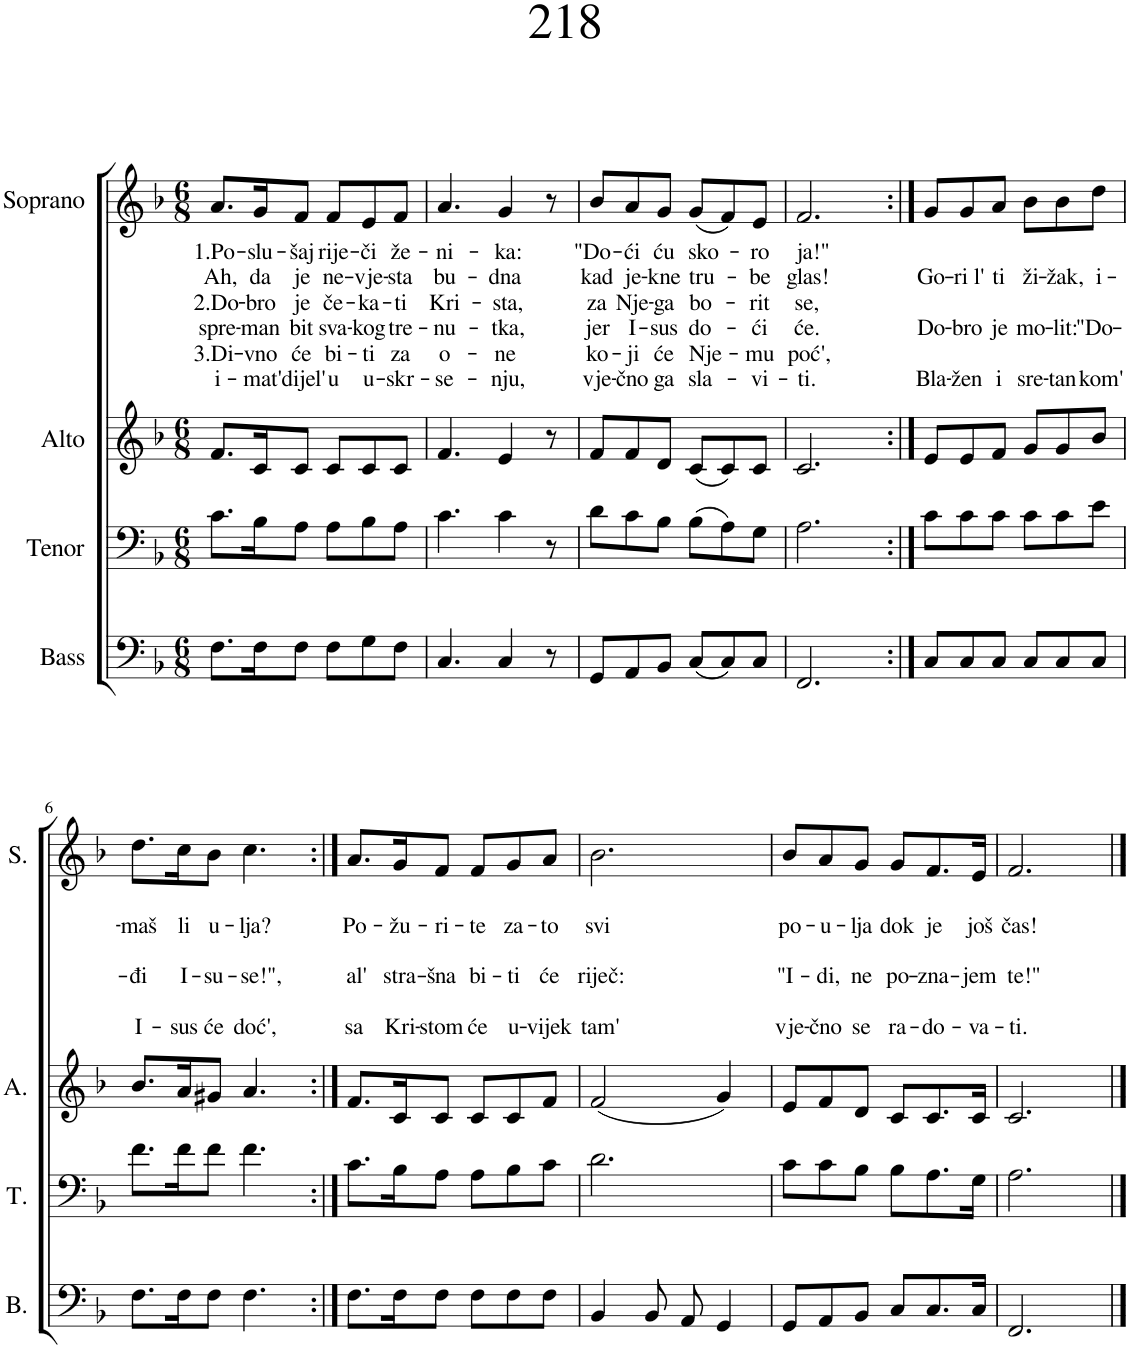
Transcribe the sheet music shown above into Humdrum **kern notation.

**kern	**kern	**kern	**kern	**text	**text	**text	**text	**text	**text
*part4	*part3	*part2	*part1	*part1	*part1	*part1	*part1	*part1	*part1
*staff4	*staff3	*staff2	*staff1	*staff1	*staff1	*staff1	*staff1	*staff1	*staff1
*I"Bass	*I"Tenor	*I"Alto	*I"Soprano	*	*	*	*	*	*
*I'B.	*I'T.	*I'A.	*I'S.	*	*	*	*	*	*
*clefF4	*clefF4	*clefG2	*clefG2	*	*	*	*	*	*
*k[b-]	*k[b-]	*k[b-]	*k[b-]	*	*	*	*	*	*
*M6/8	*M6/8	*M6/8	*M6/8	*	*	*	*	*	*
=1	=1	=1	=1	=1	=1	=1	=1	=1	=1
!	!	!	!	!LO:LY:b	!LO:LY:b	!LO:LY:b	!LO:LY:b	!LO:LY:b	!LO:LY:b
8.F\L	8.c\L	8.f/L	8.a/L	1.Po-	Ah,	2.Do-	spre-	3.Di-	i-
!	!	!	!	!LO:LY:b	!LO:LY:b	!LO:LY:b	!LO:LY:b	!LO:LY:b	!LO:LY:b
16F\K	16B-\K	16c/K	16g/K	-slu-	da	-bro	-man	-vno	-mat'
!	!	!	!	!LO:LY:b	!LO:LY:b	!LO:LY:b	!LO:LY:b	!LO:LY:b	!LO:LY:b
8F\J	8A\J	8c/J	8f/J	-šaj	je	je	bit	će	dijel'
!	!	!	!	!LO:LY:b	!LO:LY:b	!LO:LY:b	!LO:LY:b	!LO:LY:b	!LO:LY:b
8F\L	8A\L	8c/L	8f/L	rije-	ne-	če-	sva-	bi-	u
!	!	!	!	!LO:LY:b	!LO:LY:b	!LO:LY:b	!LO:LY:b	!LO:LY:b	!LO:LY:b
8G\	8B-\	8c/	8e/	-či	-vje-	-ka-	-kog	-ti	u-
!	!	!	!	!LO:LY:b	!LO:LY:b	!LO:LY:b	!LO:LY:b	!LO:LY:b	!LO:LY:b
8F\J	8A\J	8c/J	8f/J	že-	-sta	-ti	tre-	za	-skr-
=2	=2	=2	=2	=2	=2	=2	=2	=2	=2
!	!	!	!	!LO:LY:b	!LO:LY:b	!LO:LY:b	!LO:LY:b	!LO:LY:b	!LO:LY:b
4.C/	4.c\	4.f/	4.a/	-ni-	bu-	Kri-	-nu-	o-	-se-
!	!	!	!	!LO:LY:b	!LO:LY:b	!LO:LY:b	!LO:LY:b	!LO:LY:b	!LO:LY:b
4C/	4c\	4e/	4g/	-ka:	-dna	-sta,	-tka,	-ne	-nju,
8r	8r	8r	8r	.	.	.	.	.	.
=3	=3	=3	=3	=3	=3	=3	=3	=3	=3
!	!	!	!	!LO:LY:b	!LO:LY:b	!LO:LY:b	!LO:LY:b	!LO:LY:b	!LO:LY:b
8GG/L	8d\L	8f/L	8b-/L	"Do-	kad	za	jer	ko-	vje-
!	!	!	!	!LO:LY:b	!LO:LY:b	!LO:LY:b	!LO:LY:b	!LO:LY:b	!LO:LY:b
8AA/	8c\	8f/	8a/	-ći	je-	Nje-	I-	-ji	-čno
!	!	!	!	!LO:LY:b	!LO:LY:b	!LO:LY:b	!LO:LY:b	!LO:LY:b	!LO:LY:b
8BB-/J	8B-\J	8d/J	8g/J	ću	-kne	-ga	-sus	će	ga
!	!	!	!	!LO:LY:b	!LO:LY:b	!LO:LY:b	!LO:LY:b	!LO:LY:b	!LO:LY:b
(8C/L	(8B-\L	(8c/L	(8g/L	sko-	tru-	bo-	do-	Nje-	sla-
8C/)	8A\)	8c/)	8f/)	.	.	.	.	.	.
!	!	!	!	!LO:LY:b	!LO:LY:b	!LO:LY:b	!LO:LY:b	!LO:LY:b	!LO:LY:b
8C/J	8G\J	8c/J	8e/J	-ro	-be	-rit	-ći	-mu	-vi-
=4	=4	=4	=4	=4	=4	=4	=4	=4	=4
!	!	!	!	!LO:LY:b	!LO:LY:b	!LO:LY:b	!LO:LY:b	!LO:LY:b	!LO:LY:b
2.FF/	2.A\	2.c/	2.f/	ja!"	glas!	se,	će.	poć',	-ti.
=5:|!	=5:|!	=5:|!	=5:|!	=5:|!	=5:|!	=5:|!	=5:|!	=5:|!	=5:|!
!	!	!	!	!	!LO:LY:b	!	!LO:LY:b	!	!LO:LY:b
8C/L	8c\L	8e/L	8g/L	.	Go-	.	Do-	.	Bla-
!	!	!	!	!	!LO:LY:b	!	!LO:LY:b	!	!LO:LY:b
8C/	8c\	8e/	8g/	.	-ri l'	.	-bro	.	-žen
!	!	!	!	!	!LO:LY:b	!	!LO:LY:b	!	!LO:LY:b
8C/J	8c\J	8f/J	8a/J	.	ti	.	je	.	i
!	!	!	!	!	!LO:LY:b	!	!LO:LY:b	!	!LO:LY:b
8C/L	8c\L	8g/L	8b-\L	.	ži-	.	mo-	.	sre-
!	!	!	!	!	!LO:LY:b	!	!LO:LY:b	!	!LO:LY:b
8C/	8c\	8g/	8b-\	.	-žak,	.	-lit:	.	-tan
!	!	!	!	!	!LO:LY:b	!	!LO:LY:b	!	!LO:LY:b
8C/J	8e\J	8b-/J	8dd\J	.	i-	.	"Do-	.	kom'
!!LO:LB:g=z
=6	=6	=6	=6	=6	=6	=6	=6	=6	=6
!	!	!	!	!	!LO:LY:b	!	!LO:LY:b	!	!LO:LY:b
8.F\L	8.f\L	8.b-/L	8.dd\L	.	-maš	.	-đi	.	I-
!	!	!	!	!	!LO:LY:b	!	!LO:LY:b	!	!LO:LY:b
16F\K	16f\K	16a/K	16cc\K	.	li	.	I-	.	-sus
!	!	!	!	!	!LO:LY:b	!	!LO:LY:b	!	!LO:LY:b
8F\J	8f\J	8g#X/J	8b-\J	.	u-	.	-su-	.	će
!	!	!	!	!	!LO:LY:b	!	!LO:LY:b	!	!LO:LY:b
4.F\	4.f\	4.a/	4.cc\	.	-lja?	.	-se!",	.	doć',
=7:|!	=7:|!	=7:|!	=7:|!	=7:|!	=7:|!	=7:|!	=7:|!	=7:|!	=7:|!
!	!	!	!	!	!LO:LY:b	!	!LO:LY:b	!	!LO:LY:b
8.F\L	8.c\L	8.f/L	8.a/L	.	Po-	.	al'	.	sa
!	!	!	!	!	!LO:LY:b	!	!LO:LY:b	!	!LO:LY:b
16F\K	16B-\K	16c/K	16g/K	.	-žu-	.	stra-	.	Kri-
!	!	!	!	!	!LO:LY:b	!	!LO:LY:b	!	!LO:LY:b
8F\J	8A\J	8c/J	8f/J	.	-ri-	.	-šna	.	-stom
!	!	!	!	!	!LO:LY:b	!	!LO:LY:b	!	!LO:LY:b
8F\L	8A\L	8c/L	8f/L	.	-te	.	bi-	.	će
!	!	!	!	!	!LO:LY:b	!	!LO:LY:b	!	!LO:LY:b
8F\	8B-\	8c/	8g/	.	za-	.	-ti	.	u-
!	!	!	!	!	!LO:LY:b	!	!LO:LY:b	!	!LO:LY:b
8F\J	8c\J	8f/J	8a/J	.	-to	.	će	.	-vijek
=8	=8	=8	=8	=8	=8	=8	=8	=8	=8
!	!	!	!	!	!LO:LY:b	!	!LO:LY:b	!	!LO:LY:b
4BB-/	2.d\	(2f/	2.b-\	.	svi	.	riječ:	.	tam'
8BB-/	.	.	.	.	.	.	.	.	.
8AA/	.	.	.	.	.	.	.	.	.
4GG/	.	4g/)	.	.	.	.	.	.	.
=9	=9	=9	=9	=9	=9	=9	=9	=9	=9
!	!	!	!	!	!LO:LY:b	!	!LO:LY:b	!	!LO:LY:b
8GG/L	8c\L	8e/L	8b-/L	.	po-	.	"I-	.	vje-
!	!	!	!	!	!LO:LY:b	!	!LO:LY:b	!	!LO:LY:b
8AA/	8c\	8f/	8a/	.	-u-	.	-di,	.	-čno
!	!	!	!	!	!LO:LY:b	!	!LO:LY:b	!	!LO:LY:b
8BB-/J	8B-\J	8d/J	8g/J	.	-lja	.	ne	.	se
!	!	!	!	!	!LO:LY:b	!	!LO:LY:b	!	!LO:LY:b
8C/L	8B-\L	8c/L	8g/L	.	dok	.	po-	.	ra-
!	!	!	!	!	!LO:LY:b	!	!LO:LY:b	!	!LO:LY:b
8.C/	8.A\	8.c/	8.f/	.	je	.	-zna-	.	-do-
!	!	!	!	!	!LO:LY:b	!	!LO:LY:b	!	!LO:LY:b
16C/Jk	16G\Jk	16c/Jk	16e/Jk	.	još	.	-jem	.	-va-
=10	=10	=10	=10	=10	=10	=10	=10	=10	=10
!	!	!	!	!	!LO:LY:b	!	!LO:LY:b	!	!LO:LY:b
2.FF/	2.A\	2.c/	2.f/	.	čas!	.	te!"	.	-ti.
==	==	==	==	==	==	==	==	==	==
*-	*-	*-	*-	*-	*-	*-	*-	*-	*-
